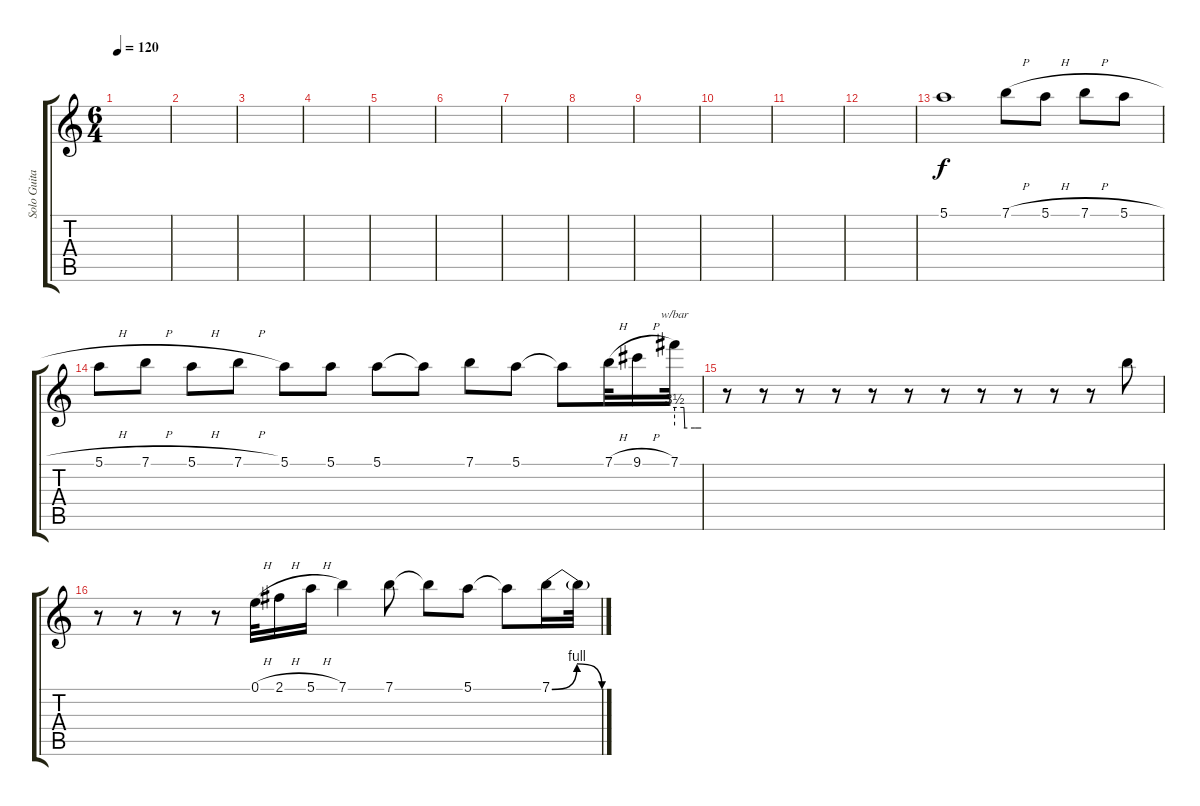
\track ("Solo Guitar" "Solo Guita") {instrument distortionguitar}
\staff {score tabs}
\tuning (E4 B3 G3 D3 A2 E2) {hide}
\ts (6 4)
\tempo 120
\clef g2
\ks c
|
|
|
|
|
|
|
|
|
|
|
|
5.1.1 7.1{h}.8 5.1{h}.8 7.1{h}.8 5.1{h}.8 |
5.1{h}.8 7.1{h}.8 5.1{h}.8 7.1{h}.8 5.1.8 5.1.8 5.1.8 5.1{t}.8 7.1.8 5.1.8 5.1{t}.8 7.1{h}.32 9.1{h}.16 7.1.32{tbe (custom default 0 14 21 14 23 0 45 0 47 0 60 0)} |
r.8 r.8 r.8 r.8 r.8 r.8 r.8 r.8 r.8 r.8 r.8 7.1{t}.8 |
r.8 r.8 r.8 r.8 0.1{h}.32 2.1{h}.16 5.1{h}.16 7.1.4 7.1.8 7.1{t}.8 5.1.8 5.1{t}.8 7.1{be (bendrelease 0 0 15 4 57 4 60 0)}.16 7.1{t}.32
